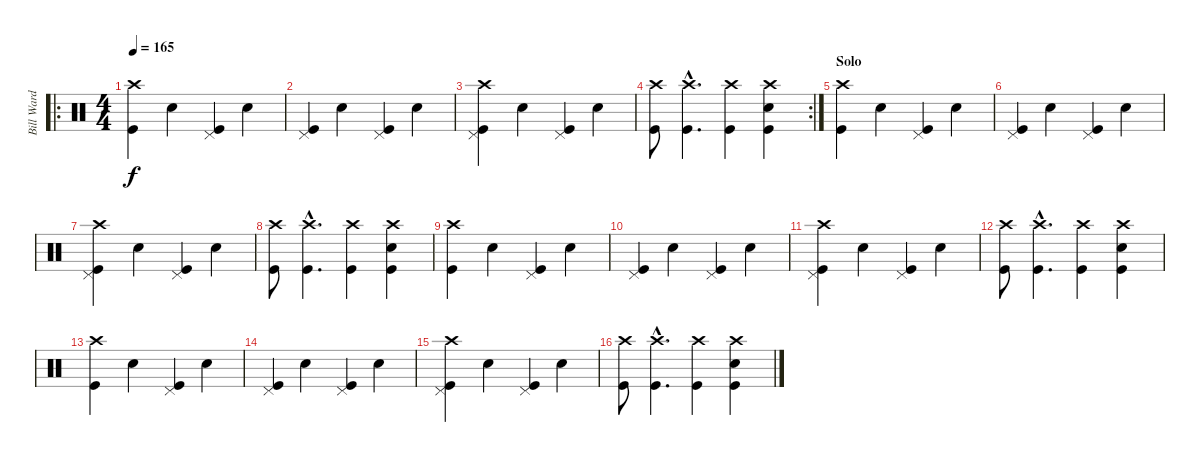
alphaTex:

\track ("Bill Ward" "Bill Ward") {instrument percussion}
\staff {score}
\articulation defaults
\ro
\ts (4 4)
\tempo 165
\clef neutral
\ks c
("Crash high (hit)" "Kick (hit)").4{dy f} "Snare (hit) 2".4 ("Pedal Hi-Hat (hit)" "Kick (hit)").4 "Snare (hit) 2".4 |
("Pedal Hi-Hat (hit)" "Kick (hit)").4 "Snare (hit) 2".4 ("Pedal Hi-Hat (hit)" "Kick (hit)").4 "Snare (hit) 2".4 |
("Crash high (hit)" "Pedal Hi-Hat (hit)" "Kick (hit)").4 "Snare (hit) 2".4 ("Pedal Hi-Hat (hit)" "Kick (hit)").4 "Snare (hit) 2".4 |
\rc 2
("Crash high (hit)" "Kick (hit)").8 ("Crash high (hit)"{hac} "Kick (hit)"{hac}).4{d} ("Crash high (hit)" "Kick (hit)").4 ("Crash high (hit)" "Snare (hit) 2" "Kick (hit)").4 |
\section ("" "Solo")
("Crash high (hit)" "Kick (hit)").4 "Snare (hit) 2".4 ("Pedal Hi-Hat (hit)" "Kick (hit)").4 "Snare (hit) 2".4 |
("Pedal Hi-Hat (hit)" "Kick (hit)").4 "Snare (hit) 2".4 ("Pedal Hi-Hat (hit)" "Kick (hit)").4 "Snare (hit) 2".4 |
("Crash high (hit)" "Pedal Hi-Hat (hit)" "Kick (hit)").4 "Snare (hit) 2".4 ("Pedal Hi-Hat (hit)" "Kick (hit)").4 "Snare (hit) 2".4 |
("Crash high (hit)" "Kick (hit)").8 ("Crash high (hit)"{hac} "Kick (hit)"{hac}).4{d} ("Crash high (hit)" "Kick (hit)").4 ("Crash high (hit)" "Snare (hit) 2" "Kick (hit)").4 |
("Crash high (hit)" "Kick (hit)").4 "Snare (hit) 2".4 ("Pedal Hi-Hat (hit)" "Kick (hit)").4 "Snare (hit) 2".4 |
("Pedal Hi-Hat (hit)" "Kick (hit)").4 "Snare (hit) 2".4 ("Pedal Hi-Hat (hit)" "Kick (hit)").4 "Snare (hit) 2".4 |
("Crash high (hit)" "Pedal Hi-Hat (hit)" "Kick (hit)").4 "Snare (hit) 2".4 ("Pedal Hi-Hat (hit)" "Kick (hit)").4 "Snare (hit) 2".4 |
("Crash high (hit)" "Kick (hit)").8 ("Crash high (hit)"{hac} "Kick (hit)"{hac}).4{d} ("Crash high (hit)" "Kick (hit)").4 ("Crash high (hit)" "Snare (hit) 2" "Kick (hit)").4 |
("Crash high (hit)" "Kick (hit)").4 "Snare (hit) 2".4 ("Pedal Hi-Hat (hit)" "Kick (hit)").4 "Snare (hit) 2".4 |
("Pedal Hi-Hat (hit)" "Kick (hit)").4 "Snare (hit) 2".4 ("Pedal Hi-Hat (hit)" "Kick (hit)").4 "Snare (hit) 2".4 |
("Crash high (hit)" "Pedal Hi-Hat (hit)" "Kick (hit)").4 "Snare (hit) 2".4 ("Pedal Hi-Hat (hit)" "Kick (hit)").4 "Snare (hit) 2".4 |
("Crash high (hit)" "Kick (hit)").8 ("Crash high (hit)"{hac} "Kick (hit)"{hac}).4{d} ("Crash high (hit)" "Kick (hit)").4 ("Crash high (hit)" "Snare (hit) 2" "Kick (hit)").4
